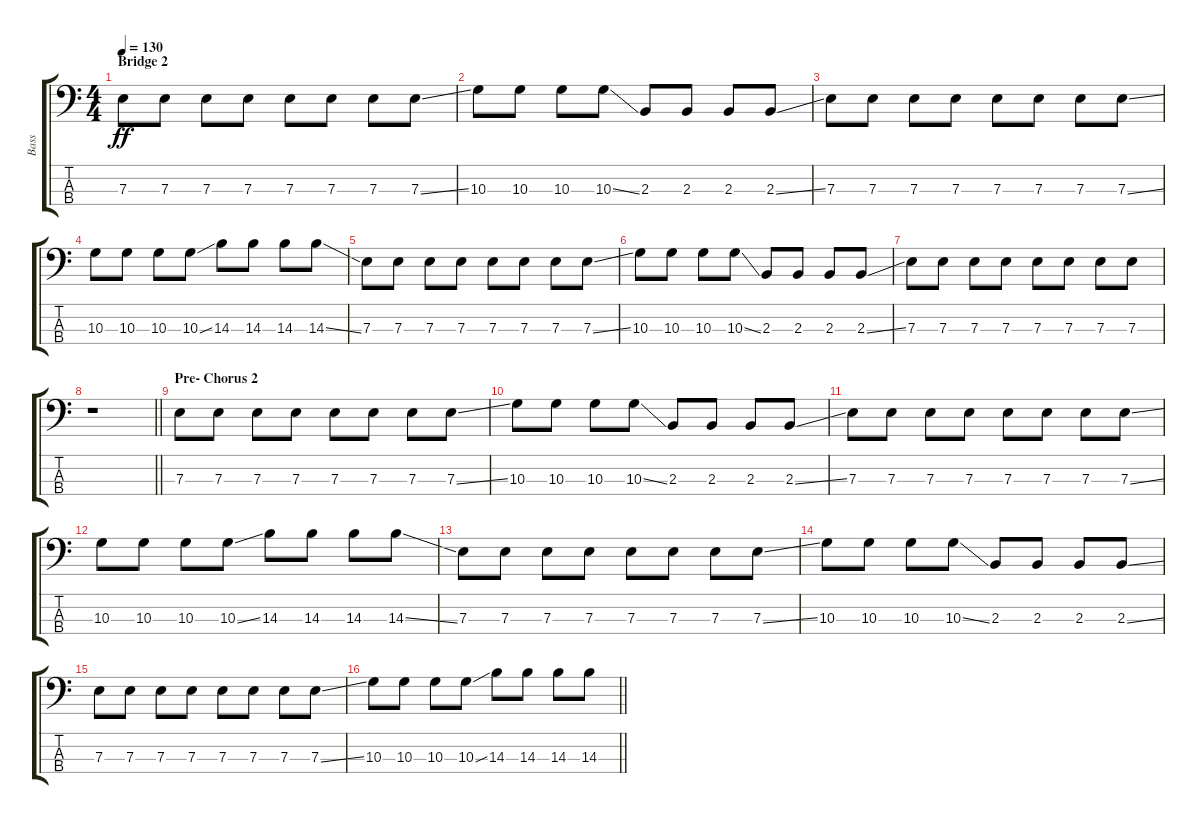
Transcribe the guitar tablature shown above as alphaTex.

\track ("Bass" "Bass") {instrument electricbassfinger}
\staff {score tabs}
\tuning (G2 D2 A1 E1) {hide}
\ts (4 4)
\section ("" "Bridge 2")
\tempo 130
\clef f4
\ks c
7.3.8{dy ff} 7.3.8 7.3.8 7.3.8 7.3.8 7.3.8 7.3.8 7.3{ss}.8 |
10.3.8 10.3.8 10.3.8 10.3{ss}.8 2.3.8 2.3.8 2.3.8 2.3{ss}.8 |
7.3.8 7.3.8 7.3.8 7.3.8 7.3.8 7.3.8 7.3.8 7.3{ss}.8 |
10.3.8 10.3.8 10.3.8 10.3{ss}.8 14.3.8 14.3.8 14.3.8 14.3{ss}.8 |
7.3.8 7.3.8 7.3.8 7.3.8 7.3.8 7.3.8 7.3.8 7.3{ss}.8 |
10.3.8 10.3.8 10.3.8 10.3{ss}.8 2.3.8 2.3.8 2.3.8 2.3{ss}.8 |
7.3.8 7.3.8 7.3.8 7.3.8 7.3.8 7.3.8 7.3.8 7.3.8 |
\barLineRight lightlight
r.1 |
\section ("" "Pre- Chorus 2")
7.3.8 7.3.8 7.3.8 7.3.8 7.3.8 7.3.8 7.3.8 7.3{ss}.8 |
10.3.8 10.3.8 10.3.8 10.3{ss}.8 2.3.8 2.3.8 2.3.8 2.3{ss}.8 |
7.3.8 7.3.8 7.3.8 7.3.8 7.3.8 7.3.8 7.3.8 7.3{ss}.8 |
10.3.8 10.3.8 10.3.8 10.3{ss}.8 14.3.8 14.3.8 14.3.8 14.3{ss}.8 |
7.3.8 7.3.8 7.3.8 7.3.8 7.3.8 7.3.8 7.3.8 7.3{ss}.8 |
10.3.8 10.3.8 10.3.8 10.3{ss}.8 2.3.8 2.3.8 2.3.8 2.3{ss}.8 |
7.3.8 7.3.8 7.3.8 7.3.8 7.3.8 7.3.8 7.3.8 7.3{ss}.8 |
\barLineRight lightlight
10.3.8 10.3.8 10.3.8 10.3{ss}.8 14.3.8 14.3.8 14.3.8 14.3.8
